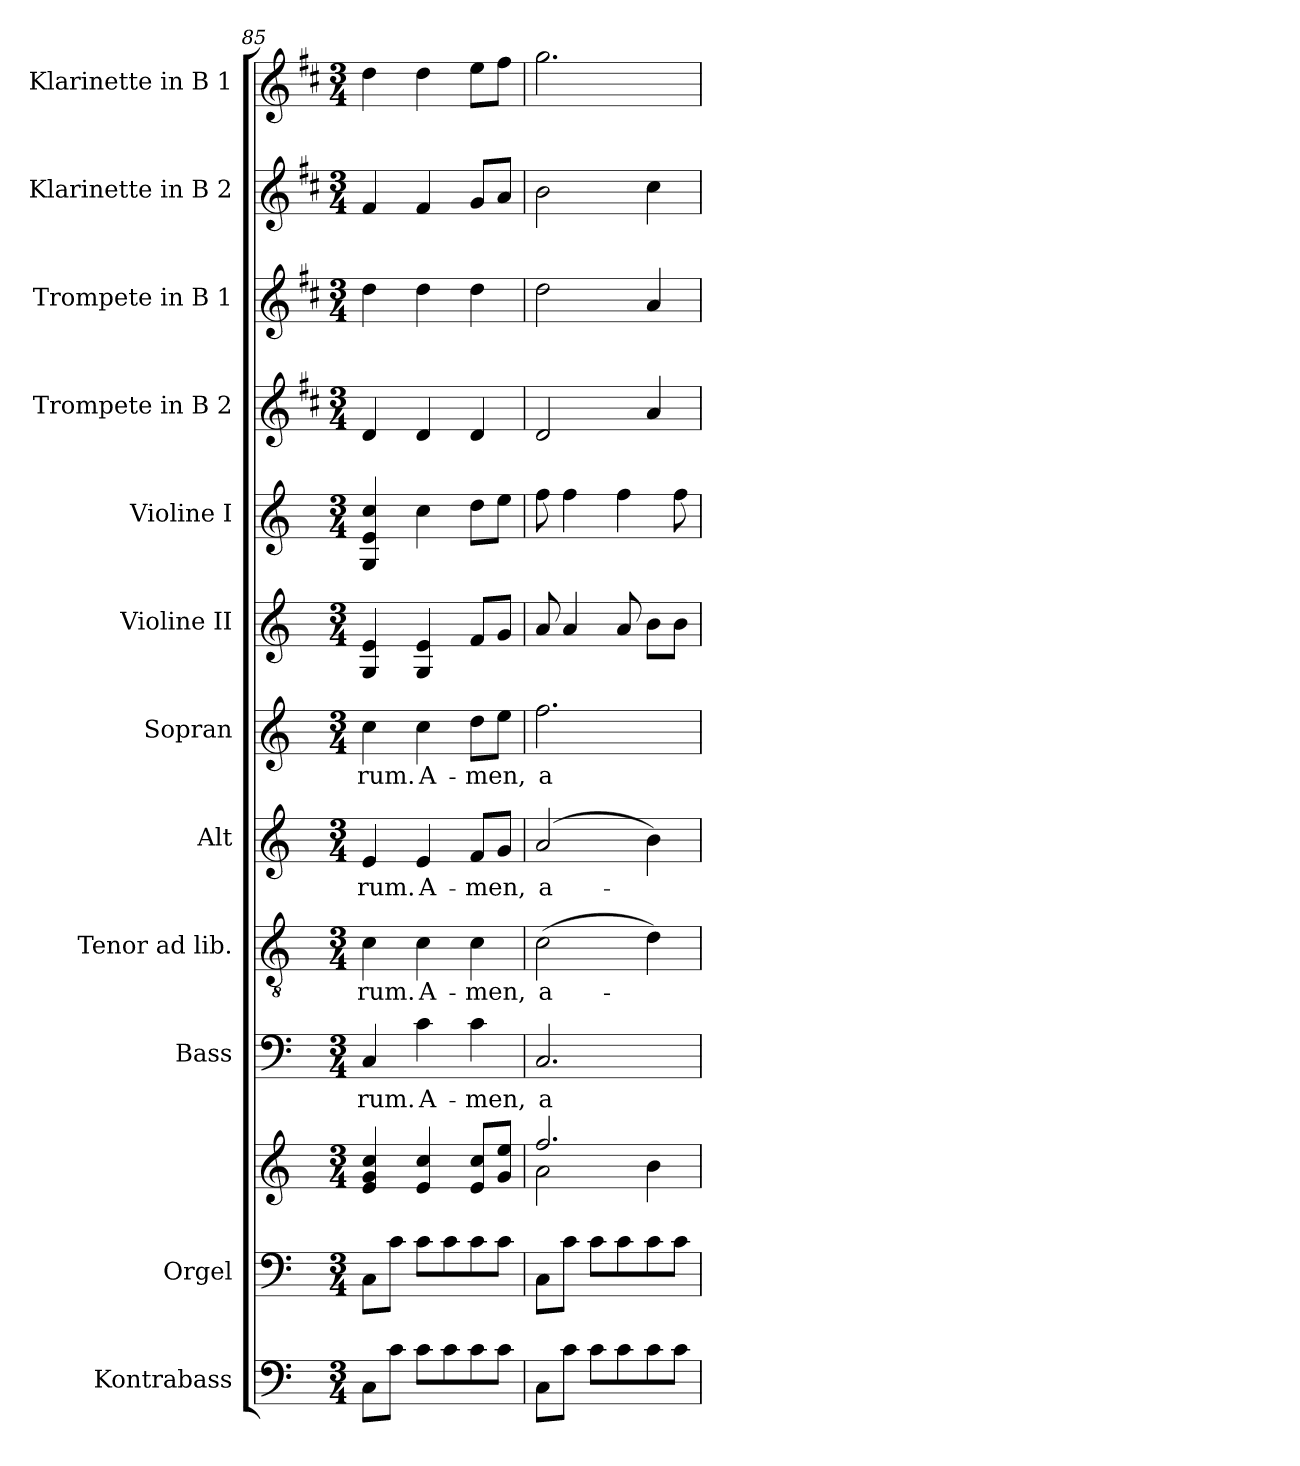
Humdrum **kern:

**kern	**kern	**kern	**kern	**text	**kern	**text	**kern	**text	**kern	**text	**kern	**kern	**kern	**kern	**kern	**kern
*part12	*part11	*part11	*part10	*part10	*part9	*part9	*part8	*part8	*part7	*part7	*part6	*part5	*part4	*part3	*part2	*part1
*staff13	*staff12	*staff11	*staff10	*staff10	*staff9	*staff9	*staff8	*staff8	*staff7	*staff7	*staff6	*staff5	*staff4	*staff3	*staff2	*staff1
*I"Kontrabass	*I"Orgel	*	*I"Bass	*	*I"Tenor ad lib.	*	*I"Alt	*	*I"Sopran	*	*I"Violine II	*I"Violine I	*I"Trompete in B 2	*I"Trompete in B 1	*I"Klarinette in B 2	*I"Klarinette in B 1
*I'Kb.	*I'Org.	*	*I'B	*	*I'T	*	*I'A	*	*I'S	*	*I'Vl. II	*I'Vl. I	*	*	*	*
*clefF4	*clefF4	*clefG2	*clefF4	*	*clefGv2	*	*clefG2	*	*clefG2	*	*clefG2	*clefG2	*clefG2	*clefG2	*clefG2	*clefG2
*ITrd7c12	*	*	*	*	*	*	*	*	*	*	*	*	*ITrd1c2	*ITrd1c2	*ITrd1c2	*ITrd1c2
*k[]	*k[]	*k[]	*k[]	*	*k[]	*	*k[]	*	*k[]	*	*k[]	*k[]	*k[]	*k[]	*k[]	*k[]
*C:	*C:	*C:	*C:	*	*C:	*	*C:	*	*C:	*	*C:	*C:	*C:	*C:	*C:	*C:
*M3/4	*M3/4	*M3/4	*M3/4	*	*M3/4	*	*M3/4	*	*M3/4	*	*M3/4	*M3/4	*M3/4	*M3/4	*M3/4	*M3/4
=85	=85	=85	=85	=85	=85	=85	=85	=85	=85	=85	=85	=85	=85	=85	=85	=85
!	!	!	!	!LO:LY:b	!	!LO:LY:b	!	!LO:LY:b	!	!LO:LY:b	!	!	!	!	!	!
8CC\L	8C\L	4e/ 4g/ 4cc/	4C/	-rum.	4c\	-rum.	4e/	-rum.	4cc\	-rum.	4G/ 4e/	4G/ 4e/ 4cc/	4c/	4cc\	4e/	4cc\
8C\J	8c\J	.	.	.	.	.	.	.	.	.	.	.	.	.	.	.
!	!	!	!	!LO:LY:b	!	!LO:LY:b	!	!LO:LY:b	!	!LO:LY:b	!	!	!	!	!	!
8C\L	8c\L	4e/ 4cc/	4c\	A-	4c\	A-	4e/	A-	4cc\	A-	4G/ 4e/	4cc\	4c/	4cc\	4e/	4cc\
8C\	8c\	.	.	.	.	.	.	.	.	.	.	.	.	.	.	.
!	!	!	!	!LO:LY:b	!	!LO:LY:b	!	!LO:LY:b	!	!LO:LY:b	!	!	!	!	!	!
8C\	8c\	8e/ 8cc/L	4c\	-men,	4c\	-men,	8f/L	-men,	8dd\L	-men,	8f/L	8dd\L	4c/	4cc\	8f/L	8dd\L
8C\J	8c\J	8g/ 8ee/J	.	.	.	.	8g/J	.	8ee\J	.	8g/J	8ee\J	.	.	8g/J	8ee\J
=86	=86	=86	=86	=86	=86	=86	=86	=86	=86	=86	=86	=86	=86	=86	=86	=86
*	*	*^	*	*	*	*	*	*	*	*	*	*	*	*	*	*
!	!	!	!	!	!LO:LY:b	!	!LO:LY:b	!	!LO:LY:b	!	!LO:LY:b	!	!	!	!	!	!
8CC\L	8C\L	2.ff/	2a\	2.C/	a-	(>2c\	a-	(2a/	a-	2.ff\	a-	8a/	8ff\	2c/	2cc\	2a\	2.ff\
8C\J	8c\J	.	.	.	.	.	.	.	.	.	.	4a/	4ff\	.	.	.	.
8C\L	8c\L	.	.	.	.	.	.	.	.	.	.	.	.	.	.	.	.
8C\	8c\	.	.	.	.	.	.	.	.	.	.	8a/	4ff\	.	.	.	.
8C\	8c\	.	4b\	.	.	4d\)	.	4b\)	.	.	.	8b\L	.	4g/	4g/	4b\	.
8C\J	8c\J	.	.	.	.	.	.	.	.	.	.	8b\J	8ff\	.	.	.	.
*	*	*v	*v	*	*	*	*	*	*	*	*	*	*	*	*	*	*
=	=	=	=	=	=	=	=	=	=	=	=	=	=	=	=	=
*-	*-	*-	*-	*-	*-	*-	*-	*-	*-	*-	*-	*-	*-	*-	*-	*-
